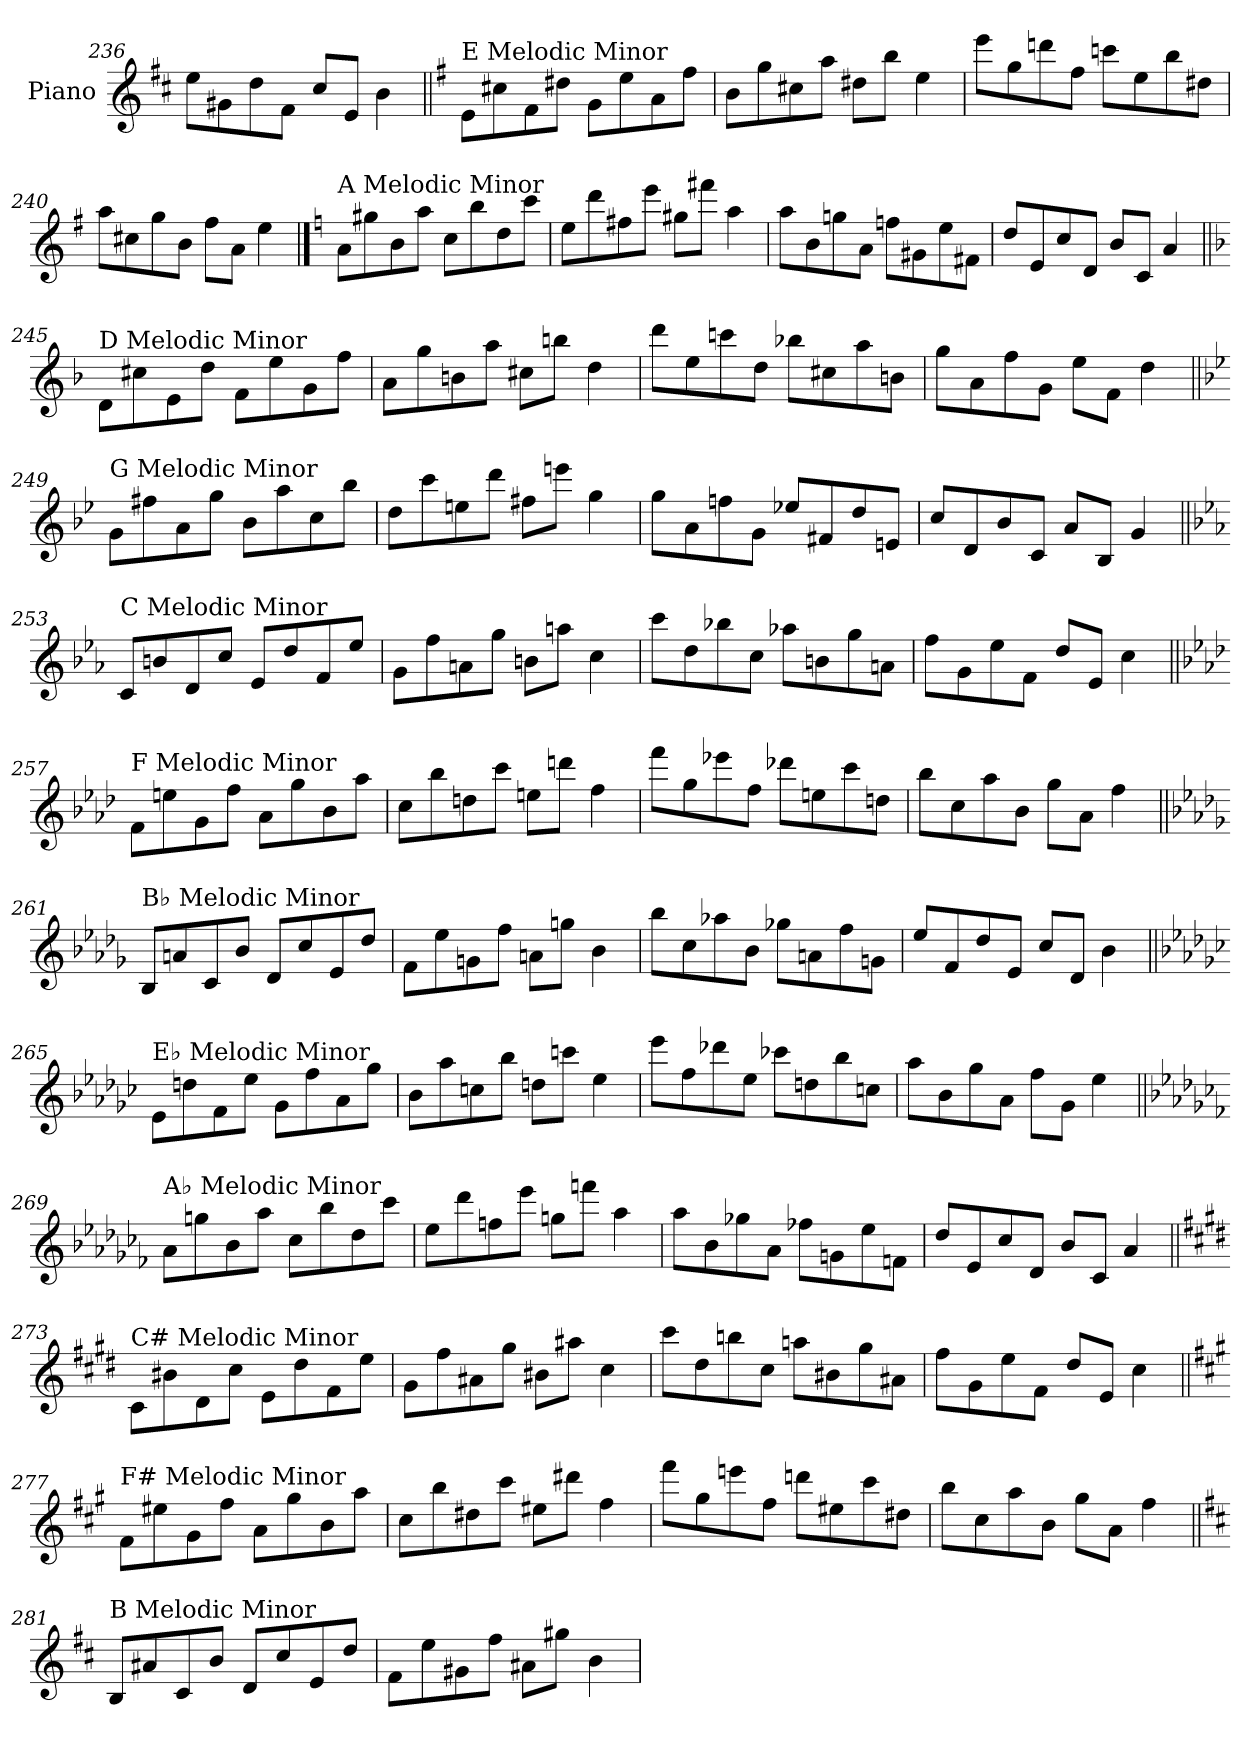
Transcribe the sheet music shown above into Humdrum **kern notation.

**kern
*part1
*staff1
*I"Piano
*I'Pno.
*clefG2
*k[f#c#]
=236
8ee\L
8g#X\
8dd\
8f#\J
8cc#/L
8e/J
4b\
!!LO:LB:g=z
=237||
*k[f#]
!LO:TX:a:t=E Melodic Minor
8e\L
8cc#X\
8f#\
8dd#X\J
8g\L
8ee\
8a\
8ff#\J
=238
8b\L
8gg\
8cc#X\
8aa\J
8dd#X\L
8bb\J
4ee\
=239
8eee\L
8gg\
8dddn\
8ff#\J
8cccn\L
8ee\
8bb\
8dd#X\J
=240
8aa\L
8cc#X\
8gg\
8b\J
8ff#\L
8a\J
4ee\
!!LO:PB:g=z
==241
*k[]
!LO:TX:a:t=A Melodic Minor
8a\L
8gg#X\
8b\
8aa\J
8cc\L
8bb\
8dd\
8ccc\J
=242
8ee\L
8ddd\
8ff#X\
8eee\J
8gg#X\L
8fff#X\J
4aa\
=243
8aa\L
8b\
8ggn\
8a\J
8ffn\L
8g#X\
8ee\
8f#X\J
=244
8dd/L
8e/
8cc/
8d/J
8b/L
8c/J
4a/
!!LO:LB:g=z
=245||
*k[b-]
!LO:TX:a:t=D Melodic Minor
8d\L
8cc#X\
8e\
8dd\J
8f\L
8ee\
8g\
8ff\J
=246
8a\L
8gg\
8bn\
8aa\J
8cc#X\L
8bbn\J
4dd\
=247
8ddd\L
8ee\
8cccn\
8dd\J
8bb-X\L
8cc#X\
8aa\
8bn\J
=248
8gg\L
8a\
8ff\
8g\J
8ee\L
8f\J
4dd\
!!LO:LB:g=z
=249||
*k[b-e-]
!LO:TX:a:t=G Melodic Minor
8g\L
8ff#X\
8a\
8gg\J
8b-\L
8aa\
8cc\
8bb-\J
=250
8dd\L
8ccc\
8een\
8ddd\J
8ff#X\L
8eeen\J
4gg\
=251
8gg\L
8a\
8ffn\
8g\J
8ee-X/L
8f#X/
8dd/
8en/J
=252
8cc/L
8d/
8b-/
8c/J
8a/L
8B-/J
4g/
!!LO:LB:g=z
=253||
*k[b-e-a-]
!LO:TX:a:t=C Melodic Minor
8c/L
8bn/
8d/
8cc/J
8e-/L
8dd/
8f/
8ee-/J
=254
8g\L
8ff\
8an\
8gg\J
8bn\L
8aan\J
4cc\
=255
8ccc\L
8dd\
8bb-X\
8cc\J
8aa-X\L
8bn\
8gg\
8an\J
=256
8ff\L
8g\
8ee-\
8f\J
8dd/L
8e-/J
4cc\
!!LO:LB:g=z
=257||
*k[b-e-a-d-]
!LO:TX:a:t=F Melodic Minor
8f\L
8een\
8g\
8ff\J
8a-\L
8gg\
8b-\
8aa-\J
=258
8cc\L
8bb-\
8ddn\
8ccc\J
8een\L
8dddn\J
4ff\
=259
8fff\L
8gg\
8eee-X\
8ff\J
8ddd-X\L
8een\
8ccc\
8ddn\J
=260
8bb-\L
8cc\
8aa-\
8b-\J
8gg\L
8a-\J
4ff\
!!LO:LB:g=z
=261||
*k[b-e-a-d-g-]
!LO:TX:a:t=B♭ Melodic Minor
8B-/L
8an/
8c/
8b-/J
8d-/L
8cc/
8e-/
8dd-/J
=262
8f\L
8ee-\
8gn\
8ff\J
8an\L
8ggn\J
4b-\
=263
8bb-\L
8cc\
8aa-X\
8b-\J
8gg-X\L
8an\
8ff\
8gn\J
=264
8ee-/L
8f/
8dd-/
8e-/J
8cc/L
8d-/J
4b-\
!!LO:PB:g=z
=265||
*k[b-e-a-d-g-c-]
!LO:TX:a:t=E♭ Melodic Minor
8e-\L
8ddn\
8f\
8ee-\J
8g-\L
8ff\
8a-\
8gg-\J
=266
8b-\L
8aa-\
8ccn\
8bb-\J
8ddn\L
8cccn\J
4ee-\
=267
8eee-\L
8ff\
8ddd-X\
8ee-\J
8ccc-X\L
8ddn\
8bb-\
8ccn\J
=268
8aa-\L
8b-\
8gg-\
8a-\J
8ff\L
8g-\J
4ee-\
!!LO:LB:g=z
=269||
*k[b-e-a-d-g-c-f-]
!LO:TX:a:t=A♭ Melodic Minor
8a-\L
8ggn\
8b-\
8aa-\J
8cc-\L
8bb-\
8dd-\
8ccc-\J
=270
8ee-\L
8ddd-\
8ffn\
8eee-\J
8ggn\L
8fffn\J
4aa-\
=271
8aa-\L
8b-\
8gg-X\
8a-\J
8ff-X\L
8gn\
8ee-\
8fn\J
=272
8dd-/L
8e-/
8cc-/
8d-/J
8b-/L
8c-/J
4a-/
!!LO:LB:g=z
=273||
*k[f#c#g#d#]
!LO:TX:a:t=C# Melodic Minor
8c#\L
8b#X\
8d#\
8cc#\J
8e\L
8dd#\
8f#\
8ee\J
=274
8g#\L
8ff#\
8a#X\
8gg#\J
8b#X\L
8aa#X\J
4cc#\
=275
8ccc#\L
8dd#\
8bbn\
8cc#\J
8aan\L
8b#X\
8gg#\
8a#X\J
=276
8ff#\L
8g#\
8ee\
8f#\J
8dd#/L
8e/J
4cc#\
!!LO:LB:g=z
=277||
*k[f#c#g#]
!LO:TX:a:t=F# Melodic Minor
8f#\L
8ee#X\
8g#\
8ff#\J
8a\L
8gg#\
8b\
8aa\J
=278
8cc#\L
8bb\
8dd#X\
8ccc#\J
8ee#X\L
8ddd#X\J
4ff#\
=279
8fff#\L
8gg#\
8eeen\
8ff#\J
8dddn\L
8ee#X\
8ccc#\
8dd#X\J
=280
8bb\L
8cc#\
8aa\
8b\J
8gg#\L
8a\J
4ff#\
!!LO:LB:g=z
=281||
*k[f#c#]
!LO:TX:a:t=B Melodic Minor
8B/L
8a#X/
8c#/
8b/J
8d/L
8cc#/
8e/
8dd/J
=282
8f#\L
8ee\
8g#X\
8ff#\J
8a#X\L
8gg#X\J
4b\
=
*-
